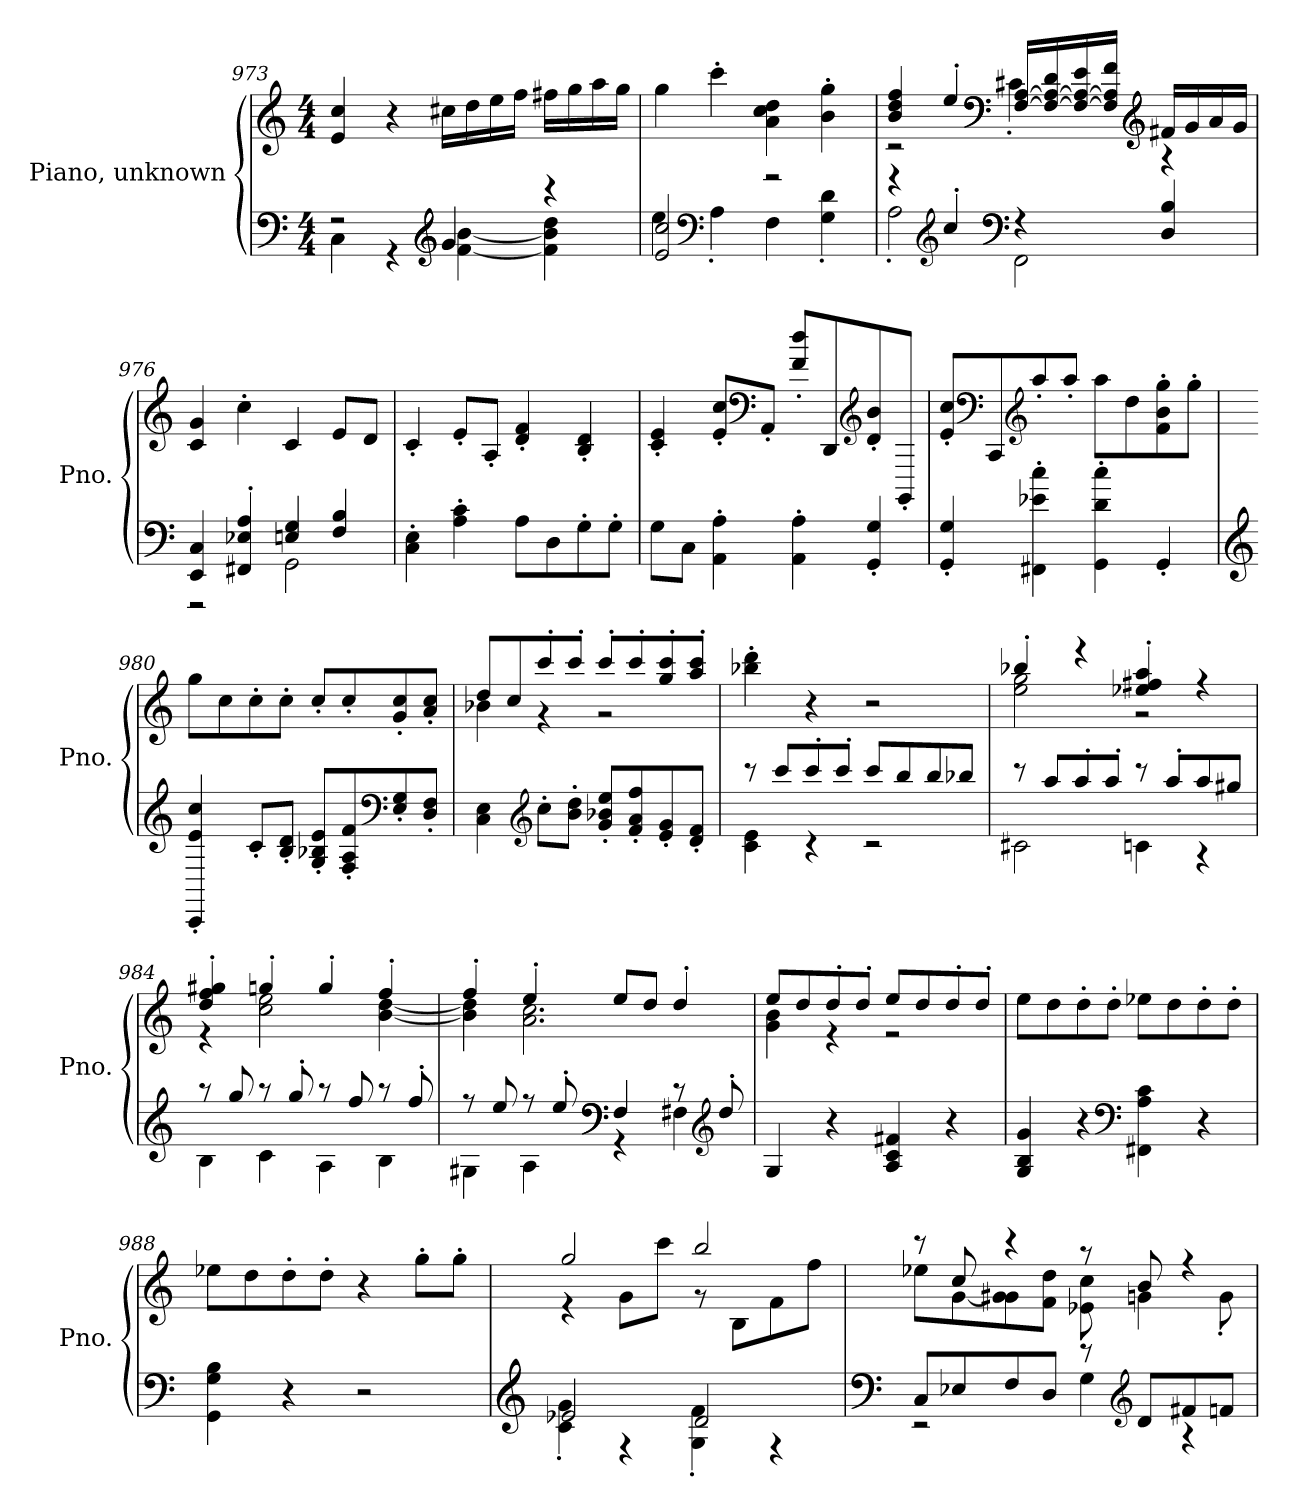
**kern	**kern
*part1	*part1
*staff2	*staff1
*I"Piano, unknown	*
*I'Pno.	*
!!LO:PB:g=z
*clefF4	*clefG2
*k[]	*k[]
*M4/4	*M4/4
=973	=973
*^	*
2r	4C\	4e/ 4cc/
.	4r	4r
*clefG2	*	*
4g/	[4f\ [4b\	16cc#X\LL
.	.	16dd\
.	.	16ee\
.	.	16ff\JJ
4r	4f\] 4b\] 4dd\	16ff#X\LL
.	.	16gg\
.	.	16aa\
.	.	16gg\JJ
=974	=974	=974
2e/ 2cc/	4ee\	4gg\
*clefF4	*	*
.	4A'\	4ccc'\
2r	4F\	4a\ 4cc\ 4dd\
.	4G\' 4d\'	4b\' 4gg\'
=975	=975	=975
*	*	*^
4r	2A'\	4b/ 4dd/ 4ff/	2r
*clefG2	*	*	*
4cc'/	.	4ee'/	.
*clefF4	*	*clefF4	*
4r	2FF\	[16F/ [16A/LL	4c#X'\
.	.	16F/_ 16A/_ 16d/	.
.	.	16F/_ 16A/_ 16e/	.
.	.	16F/] 16A/] 16f/JJ	.
*	*	*clefG2	*
4D/ 4B/	.	16f#X/LL	4r
.	.	16g/	.
.	.	16a/	.
.	.	16g/JJ	.
*	*	*v	*v
!!LO:LB:g=z
=976	=976	=976
4EE/ 4C/	2r	4c/ 4g/
4FF#X/' 4E-X/' 4A/'	.	4cc'\
4En/ 4G/	2GG\	4c/
4F/ 4B/	.	8e/L
.	.	8d/J
*v	*v	*
=977	=977
4C\' 4E\'	4c'/
4A\' 4c\'	8e'/L
.	8A'/J
8A\L	4d/' 4f/'
8D\	.
8G'\	4B/' 4d/'
8G'\J	.
=978	=978
8G\L	4c/' 4e/'
8C\J	.
4AA\' 4A\'	8e/' 8cc/'L
*	*clefF4
.	8AA'/J
4AA\' 4A\'	8f/' 8dd/'L
.	8DD/
*	*clefG2
4GG/' 4G/'	8d/' 8b/'
.	8GG'/J
=979	=979
4GG/' 4G/'	8e/' 8cc/'L
*	*clefF4
.	8CC/
*	*clefG2
4FF#X\' 4e-X\' 4cc\'	8aa'/
.	8aa'/J
4GG\' 4d\' 4cc\'	8aa\L
.	8dd\
4GG'/	8f\' 8b\' 8gg\'
.	8gg'\J
!!LO:LB:g=z
=980	=980
*clefG2	*
4CC/' 4e/' 4cc/'	8gg\L
.	8cc\
8c'/L	8cc'\
8B/' 8d/'J	8cc'\J
8G/' 8B-X/' 8e/'L	8cc'/L
8F/' 8A/' 8f/'	8cc'/
*clefF4	*
8E/' 8G/'	8g/' 8cc/'
8D/' 8F/'J	8a/' 8cc/'J
=981	=981
*	*^
4C\ 4E\	8dd/L	4b-X\
.	8cc/	.
*clefG2	*	*
8cc'\L	8ccc'/	4r
8b\' 8dd\'J	8ccc'/J	.
8g/' 8b-X/' 8ee/'L	8ccc'/L	2r
8f/' 8a/' 8ff/'	8ccc'/	.
8e/' 8g/'	8gg/' 8ccc/'	.
8d/' 8f/'J	8aa/' 8ccc/'J	.
*	*v	*v
=982	=982
*^	*
8r	4c\ 4e\	4bb-X\' 4ddd\'
8ccc/L	.	.
8ccc'/	4r	4r
8ccc'/J	.	.
8ccc/L	2r	2r
8bb/	.	.
8bb/	.	.
8bb-X/J	.	.
!!LO:LB:g=z
=983	=983	=983
*	*	*^
8r	2c#X\	4bb-X'/	2ee\ 2gg\
8aa/L	.	.	.
8aa'/	.	4r	.
8aa'/J	.	.	.
8r	4cn\	4ee-X/' 4ff#X/' 4aa/'	2r
8aa'/L	.	.	.
8aa/	4r	4r	.
8gg#X/J	.	.	.
=984	=984	=984	=984
8r	4B\	4dd/' 4ff/' 4gg#X/'	4r
8gg/	.	.	.
8r	4c\	4ggn'/	2cc\ 2ee\
8gg'/	.	.	.
8r	4A\	4gg'/	.
8ff/	.	.	.
8r	4B\	4ff'/	[4b\ [4dd\
8ff'/	.	.	.
=985	=985	=985	=985
8r	4G#X\	4ff'/	4b\] 4dd\]
8ee/	.	.	.
8r	4A\	4ee'/	2.a\ 2.cc\
8ee'/	.	.	.
*clefF4	*	*	*
4F/	4r	8ee/L	.
.	.	8dd/J	.
8r	4F#X\	4dd'/	.
*clefG2	*	*	*
8dd'/	.	.	.
*v	*v	*	*
=986	=986	=986
4G/	8ee/L	4g\ 4b\
.	8dd/	.
4r	8dd'/	4r
.	8dd'/J	.
4A/ 4c/ 4f#X/	8ee/L	2r
.	8dd/	.
4r	8dd'/	.
.	8dd'/J	.
*	*v	*v
!!LO:LB:g=z
=987	=987
4G/ 4B/ 4g/	8ee\L
.	8dd\
4r	8dd'\
.	8dd'\J
*clefF4	*
4FF#X\ 4A\ 4c\	8ee-X\L
.	8dd\
4r	8dd'\
.	8dd'\J
=988	=988
4GG\ 4G\ 4B\	8ee-X\L
.	8dd\
4r	8dd'\
.	8dd'\J
2r	4r
.	8gg'\L
.	8gg'\J
=989	=989
*clefG2	*
*^	*^
2e-X/	4c\' 4g\'	2gg/	4r
.	4r	.	8g\L
.	.	.	8ccc\J
2d/	4G\' 4f\'	2bb/	8r
.	.	.	8B\L
.	4r	.	8f\
.	.	.	8ff\J
=990	=990	=990	=990
*clefF4	*	*	*
8C/L	2r	8r	8ee-X\L
8E-X/	.	8cc/	[8g\
8F/	.	4r	8g\] 8g#X\
8D/J	.	.	8f\ 8dd\J
8r	4G\	8r	8e-X\ 8cc\
*clefG2	*	*	*
8d/L	.	8b/	4gn\
8f#X/	4r	4r	.
8fn/J	.	.	8g'\
*v	*v	*	*
*	*v	*v
=	=
*-	*-
